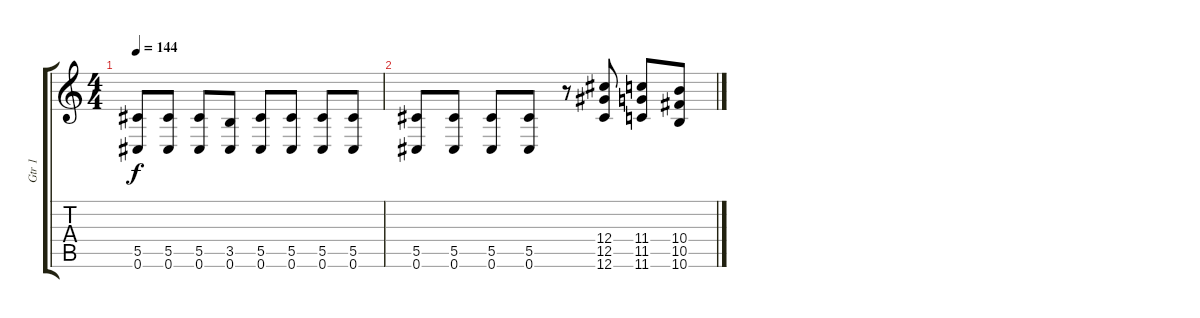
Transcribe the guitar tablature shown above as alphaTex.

\track ("Gtr 1" "Gtr 1") {instrument distortionguitar}
\staff {score tabs}
\tuning (Eb4 Bb3 Gb3 Db3 Ab2 Db2) {hide}
\ts (4 4)
\tempo 144
\clef g2
\ks c
(5.5 0.6).8{dy f} (5.5 0.6).8 (5.5 0.6).8 (3.5 0.6).8 (5.5 0.6).8 (5.5 0.6).8 (5.5 0.6).8 (5.5 0.6).8 |
(5.5 0.6).8 (5.5 0.6).8 (5.5 0.6).8 (5.5 0.6).8 r.8 (12.4 12.5 12.6).8 (11.4 11.5 11.6).8 (10.4 10.5 10.6).8
